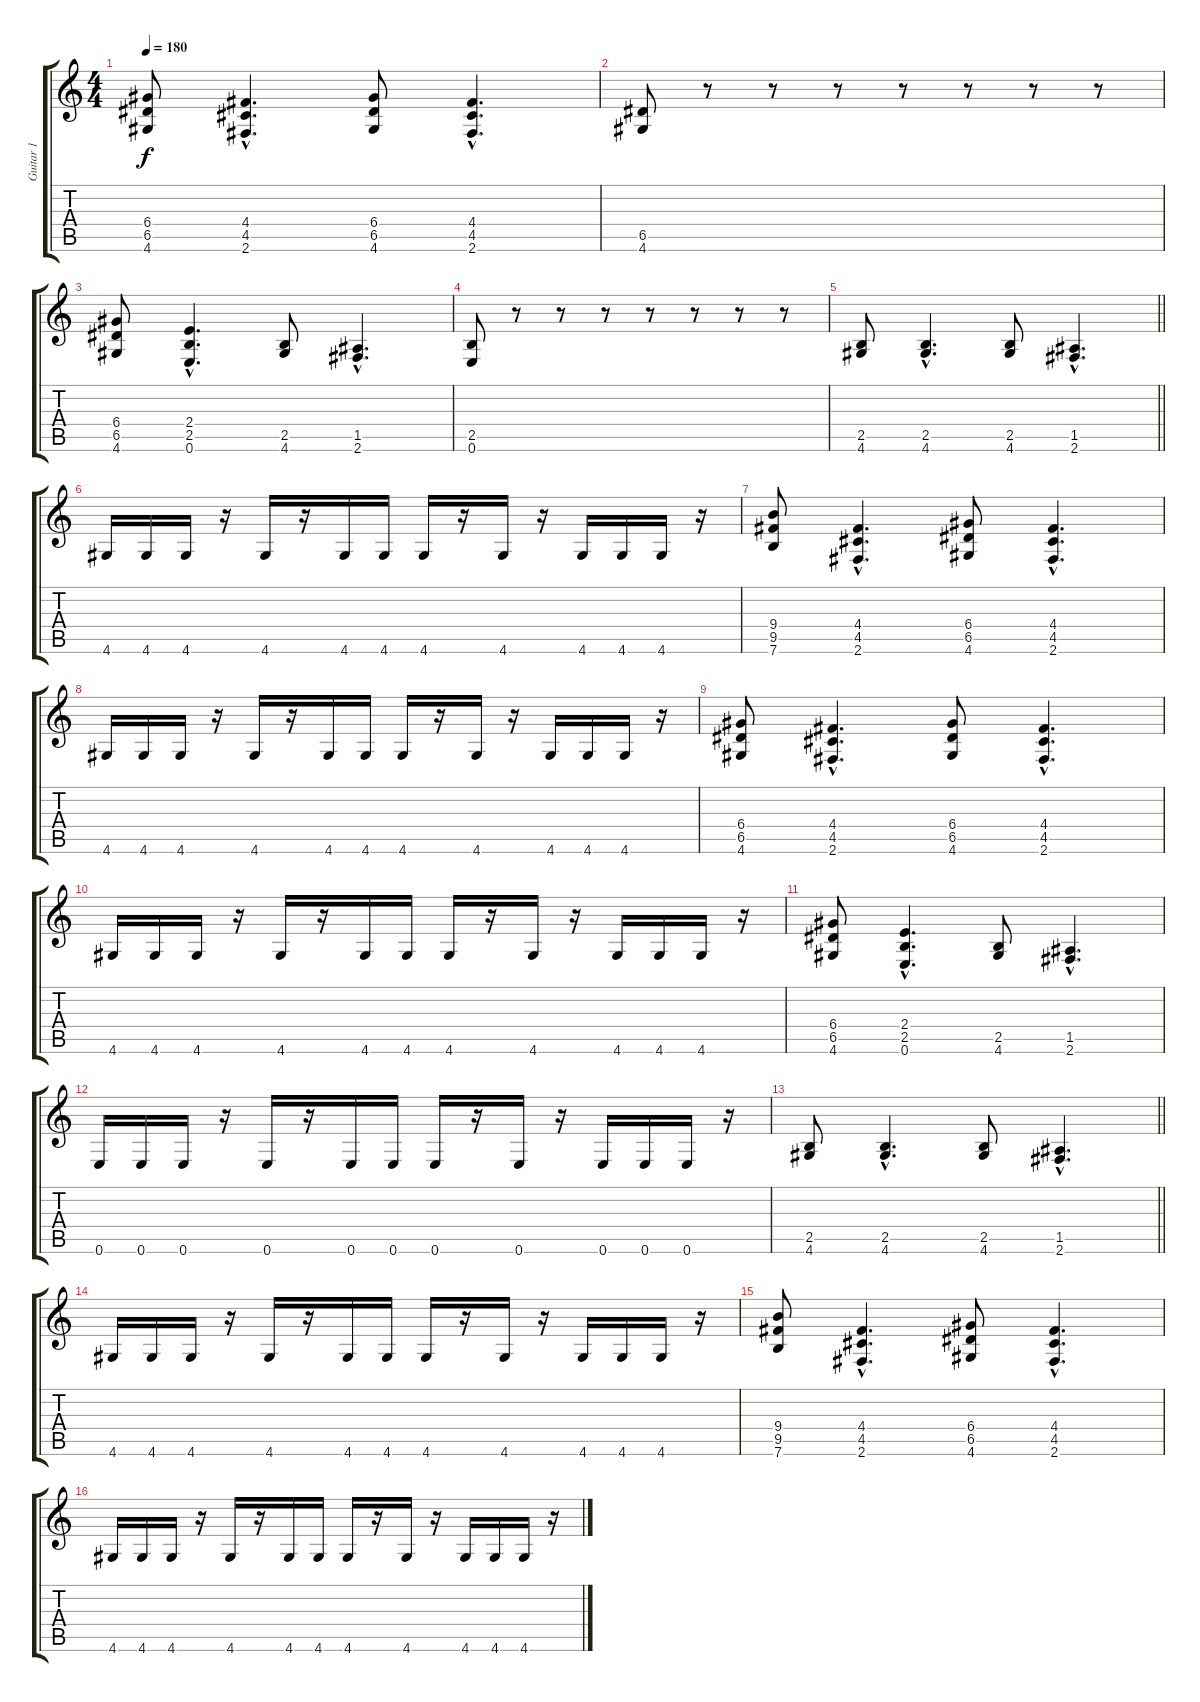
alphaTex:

\track ("Guitar 1" "Guitar 1") {instrument distortionguitar}
\staff {score tabs}
\tuning (E4 B3 G3 D3 A2 E2) {hide}
\ts (4 4)
\tempo 180
\clef g2
\ks c
(6.4 6.5 4.6).8{dy f} (4.4{hac} 4.5{hac} 2.6{hac}).4{d} (6.4 6.5 4.6).8 (4.4{hac} 4.5{hac} 2.6{hac}).4{d} |
(6.5 4.6).8 r.8 r.8 r.8 r.8 r.8 r.8 r.8 |
(6.4 6.5 4.6).8 (2.4{hac} 2.5{hac} 0.6{hac}).4{d} (2.5 4.6).8 (1.5{hac} 2.6{hac}).4{d} |
(2.5 0.6).8 r.8 r.8 r.8 r.8 r.8 r.8 r.8 |
\barLineRight lightlight
(2.5 4.6).8 (2.5{hac} 4.6{hac}).4{d} (2.5 4.6).8 (1.5{hac} 2.6{hac}).4{d} |
\section ("" "")
4.6.16 4.6.16 4.6.16 r.16 4.6.16 r.16 4.6.16 4.6.16 4.6.16 r.16 4.6.16 r.16 4.6.16 4.6.16 4.6.16 r.16 |
(9.4 9.5 7.6).8 (4.4{hac} 4.5{hac} 2.6{hac}).4{d} (6.4 6.5 4.6).8 (4.4{hac} 4.5{hac} 2.6{hac}).4{d} |
4.6.16 4.6.16 4.6.16 r.16 4.6.16 r.16 4.6.16 4.6.16 4.6.16 r.16 4.6.16 r.16 4.6.16 4.6.16 4.6.16 r.16 |
(6.4 6.5 4.6).8 (4.4{hac} 4.5{hac} 2.6{hac}).4{d} (6.4 6.5 4.6).8 (4.4{hac} 4.5{hac} 2.6{hac}).4{d} |
4.6.16 4.6.16 4.6.16 r.16 4.6.16 r.16 4.6.16 4.6.16 4.6.16 r.16 4.6.16 r.16 4.6.16 4.6.16 4.6.16 r.16 |
(6.4 6.5 4.6).8 (2.4{hac} 2.5{hac} 0.6{hac}).4{d} (2.5 4.6).8 (1.5{hac} 2.6{hac}).4{d} |
0.6.16 0.6.16 0.6.16 r.16 0.6.16 r.16 0.6.16 0.6.16 0.6.16 r.16 0.6.16 r.16 0.6.16 0.6.16 0.6.16 r.16 |
\barLineRight lightlight
(2.5 4.6).8 (2.5{hac} 4.6{hac}).4{d} (2.5 4.6).8 (1.5{hac} 2.6{hac}).4{d} |
\section ("" "")
4.6.16 4.6.16 4.6.16 r.16 4.6.16 r.16 4.6.16 4.6.16 4.6.16 r.16 4.6.16 r.16 4.6.16 4.6.16 4.6.16 r.16 |
(9.4 9.5 7.6).8 (4.4{hac} 4.5{hac} 2.6{hac}).4{d} (6.4 6.5 4.6).8 (4.4{hac} 4.5{hac} 2.6{hac}).4{d} |
4.6.16 4.6.16 4.6.16 r.16 4.6.16 r.16 4.6.16 4.6.16 4.6.16 r.16 4.6.16 r.16 4.6.16 4.6.16 4.6.16 r.16
